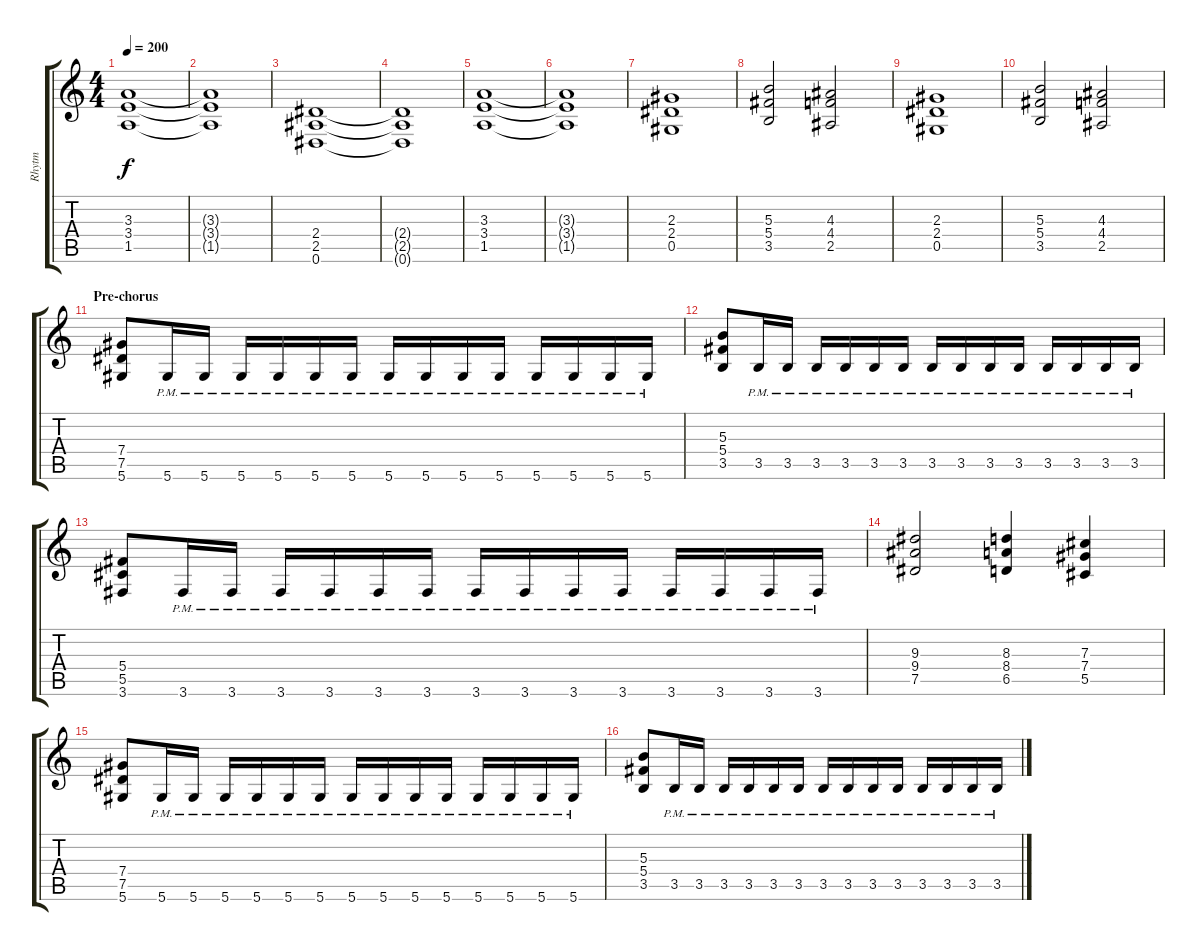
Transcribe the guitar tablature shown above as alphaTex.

\track ("Rhytm" "Rhytm") {instrument distortionguitar}
\staff {score tabs}
\tuning (Eb4 Bb3 Gb3 Db3 Ab2 Eb2) {hide}
\ts (4 4)
\tempo 200
\clef g2
\ks c
(3.3 3.4 1.5).1{dy f} |
(3.3{t} 3.4{t} 1.5{t}).1 |
(2.4 2.5 0.6).1 |
(2.4{t} 2.5{t} 0.6{t}).1 |
(3.3 3.4 1.5).1 |
(3.3{t} 3.4{t} 1.5{t}).1 |
(2.3 2.4 0.5).1 |
(5.3 5.4 3.5).2 (4.3 4.4 2.5).2 |
(2.3 2.4 0.5).1 |
(5.3 5.4 3.5).2 (4.3 4.4 2.5).2 |
\section ("" "Pre-chorus")
(7.4 7.5 5.6).8 5.6{pm}.16 5.6{pm}.16 5.6{pm}.16 5.6{pm}.16 5.6{pm}.16 5.6{pm}.16 5.6{pm}.16 5.6{pm}.16 5.6{pm}.16 5.6{pm}.16 5.6{pm}.16 5.6{pm}.16 5.6{pm}.16 5.6{pm}.16 |
(5.3 5.4 3.5).8 3.5{pm}.16 3.5{pm}.16 3.5{pm}.16 3.5{pm}.16 3.5{pm}.16 3.5{pm}.16 3.5{pm}.16 3.5{pm}.16 3.5{pm}.16 3.5{pm}.16 3.5{pm}.16 3.5{pm}.16 3.5{pm}.16 3.5{pm}.16 |
(5.4 5.5 3.6).8 3.6{pm}.16 3.6{pm}.16 3.6{pm}.16 3.6{pm}.16 3.6{pm}.16 3.6{pm}.16 3.6{pm}.16 3.6{pm}.16 3.6{pm}.16 3.6{pm}.16 3.6{pm}.16 3.6{pm}.16 3.6{pm}.16 3.6{pm}.16 |
(9.3 9.4 7.5).2 (8.3 8.4 6.5).4 (7.3 7.4 5.5).4 |
(7.4 7.5 5.6).8 5.6{pm}.16 5.6{pm}.16 5.6{pm}.16 5.6{pm}.16 5.6{pm}.16 5.6{pm}.16 5.6{pm}.16 5.6{pm}.16 5.6{pm}.16 5.6{pm}.16 5.6{pm}.16 5.6{pm}.16 5.6{pm}.16 5.6{pm}.16 |
(5.3 5.4 3.5).8 3.5{pm}.16 3.5{pm}.16 3.5{pm}.16 3.5{pm}.16 3.5{pm}.16 3.5{pm}.16 3.5{pm}.16 3.5{pm}.16 3.5{pm}.16 3.5{pm}.16 3.5{pm}.16 3.5{pm}.16 3.5{pm}.16 3.5{pm}.16
